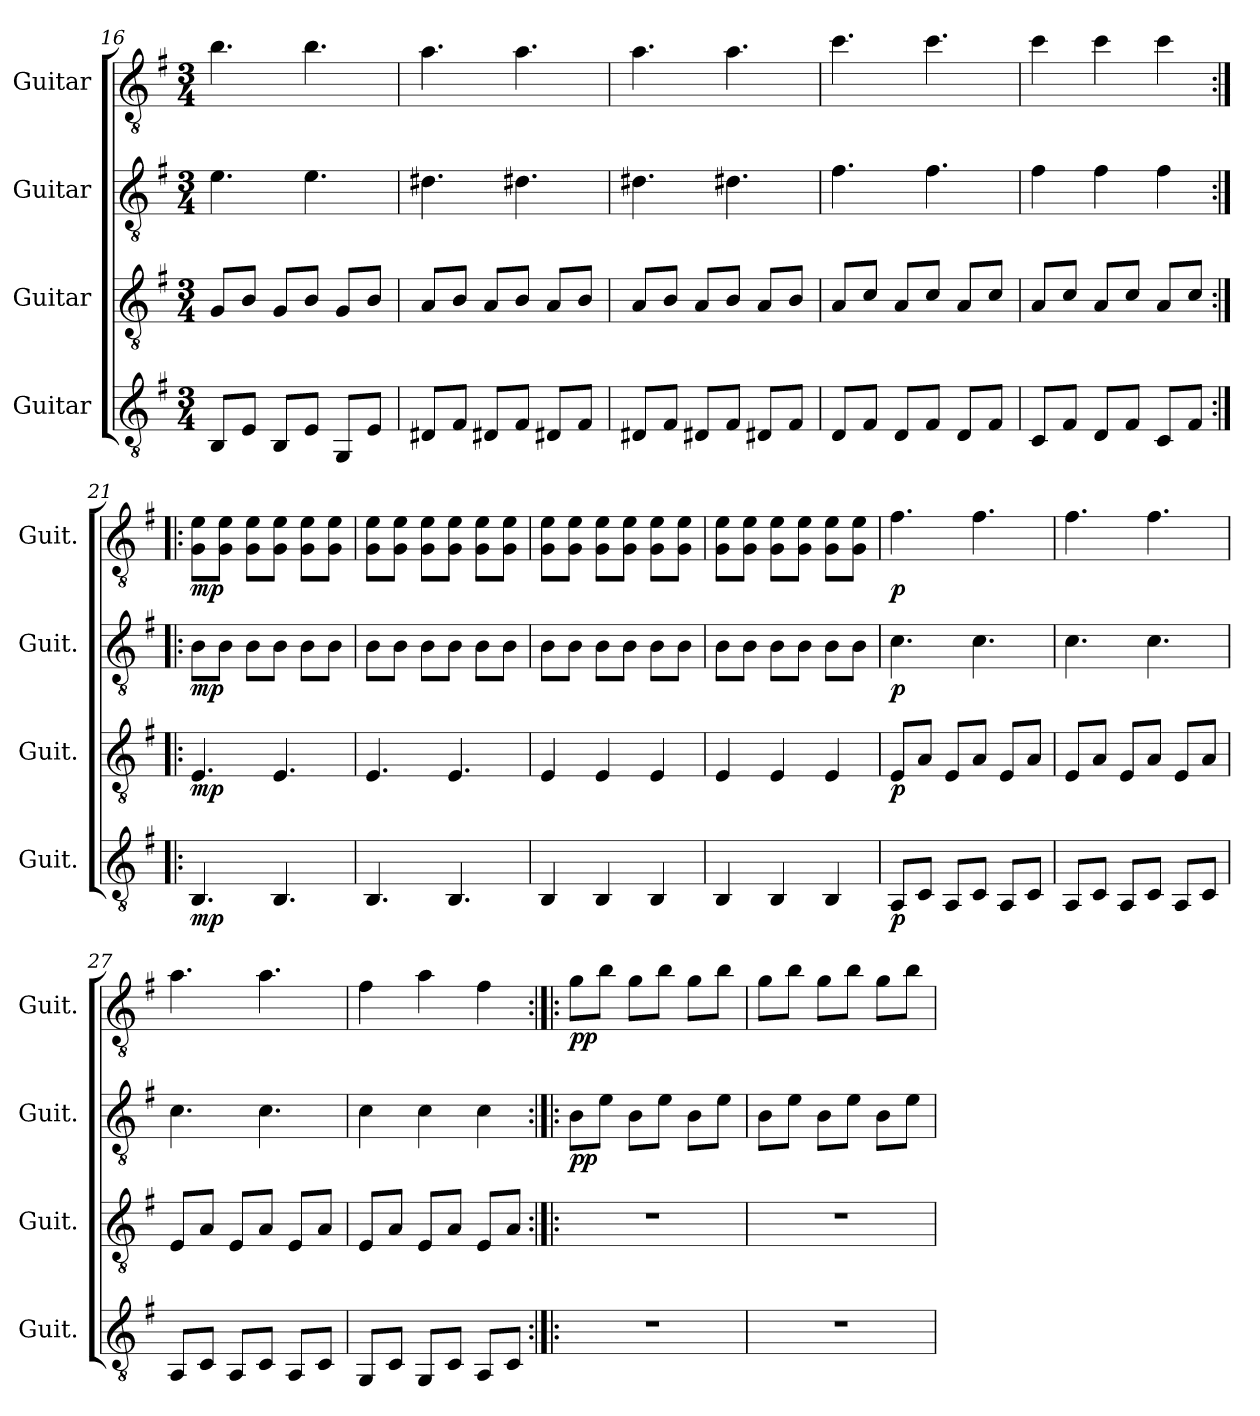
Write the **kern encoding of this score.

**kern	**dynam	**kern	**dynam	**kern	**dynam	**kern	**dynam
*part4	*part4	*part3	*part3	*part2	*part2	*part1	*part1
*staff4	*staff4	*staff3	*staff3	*staff2	*staff2	*staff1	*staff1
*I"Guitar	*	*I"Guitar	*	*I"Guitar	*	*I"Guitar	*
*I'Guit.	*	*I'Guit.	*	*I'Guit.	*	*I'Guit.	*
*clefGv2	*	*clefGv2	*	*clefGv2	*	*clefGv2	*
*k[f#]	*	*k[f#]	*	*k[f#]	*	*k[f#]	*
*M3/4	*	*M3/4	*	*M3/4	*	*M3/4	*
=16	=16	=16	=16	=16	=16	=16	=16
8BB/L	.	8G/L	.	4.e\	.	4.b\	.
8E/J	.	8B/J	.	.	.	.	.
8BB/L	.	8G/L	.	.	.	.	.
8E/J	.	8B/J	.	4.e\	.	4.b\	.
8GG/L	.	8G/L	.	.	.	.	.
8E/J	.	8B/J	.	.	.	.	.
!!LO:PB:g=z
=17	=17	=17	=17	=17	=17	=17	=17
8D#X/L	.	8A/L	.	4.d#X\	.	4.a\	.
8F#/J	.	8B/J	.	.	.	.	.
8D#X/L	.	8A/L	.	.	.	.	.
8F#/J	.	8B/J	.	4.d#X\	.	4.a\	.
8D#X/L	.	8A/L	.	.	.	.	.
8F#/J	.	8B/J	.	.	.	.	.
=18	=18	=18	=18	=18	=18	=18	=18
8D#X/L	.	8A/L	.	4.d#X\	.	4.a\	.
8F#/J	.	8B/J	.	.	.	.	.
8D#X/L	.	8A/L	.	.	.	.	.
8F#/J	.	8B/J	.	4.d#X\	.	4.a\	.
8D#X/L	.	8A/L	.	.	.	.	.
8F#/J	.	8B/J	.	.	.	.	.
=19	=19	=19	=19	=19	=19	=19	=19
8D/L	.	8A/L	.	4.f#\	.	4.cc\	.
8F#/J	.	8c/J	.	.	.	.	.
8D/L	.	8A/L	.	.	.	.	.
8F#/J	.	8c/J	.	4.f#\	.	4.cc\	.
8D/L	.	8A/L	.	.	.	.	.
8F#/J	.	8c/J	.	.	.	.	.
=20	=20	=20	=20	=20	=20	=20	=20
8C/L	.	8A/L	.	4f#\	.	4cc\	.
8F#/J	.	8c/J	.	.	.	.	.
8D/L	.	8A/L	.	4f#\	.	4cc\	.
8F#/J	.	8c/J	.	.	.	.	.
8C/L	.	8A/L	.	4f#\	.	4cc\	.
8F#/J	.	8c/J	.	.	.	.	.
=21:|!|:	=21:|!|:	=21:|!|:	=21:|!|:	=21:|!|:	=21:|!|:	=21:|!|:	=21:|!|:
!	!LO:DY:b	!	!LO:DY:b	!	!LO:DY:b	!	!LO:DY:b
4.BB/	mp	4.E/	mp	8B\L	mp	8G\ 8e\L	mp
.	.	.	.	8B\J	.	8G\ 8e\J	.
.	.	.	.	8B\L	.	8G\ 8e\L	.
4.BB/	.	4.E/	.	8B\J	.	8G\ 8e\J	.
.	.	.	.	8B\L	.	8G\ 8e\L	.
.	.	.	.	8B\J	.	8G\ 8e\J	.
!!LO:LB:g=z
=22	=22	=22	=22	=22	=22	=22	=22
4.BB/	.	4.E/	.	8B\L	.	8G\ 8e\L	.
.	.	.	.	8B\J	.	8G\ 8e\J	.
.	.	.	.	8B\L	.	8G\ 8e\L	.
4.BB/	.	4.E/	.	8B\J	.	8G\ 8e\J	.
.	.	.	.	8B\L	.	8G\ 8e\L	.
.	.	.	.	8B\J	.	8G\ 8e\J	.
=23	=23	=23	=23	=23	=23	=23	=23
4BB/	.	4E/	.	8B\L	.	8G\ 8e\L	.
.	.	.	.	8B\J	.	8G\ 8e\J	.
4BB/	.	4E/	.	8B\L	.	8G\ 8e\L	.
.	.	.	.	8B\J	.	8G\ 8e\J	.
4BB/	.	4E/	.	8B\L	.	8G\ 8e\L	.
.	.	.	.	8B\J	.	8G\ 8e\J	.
=24	=24	=24	=24	=24	=24	=24	=24
4BB/	.	4E/	.	8B\L	.	8G\ 8e\L	.
.	.	.	.	8B\J	.	8G\ 8e\J	.
4BB/	.	4E/	.	8B\L	.	8G\ 8e\L	.
.	.	.	.	8B\J	.	8G\ 8e\J	.
4BB/	.	4E/	.	8B\L	.	8G\ 8e\L	.
.	.	.	.	8B\J	.	8G\ 8e\J	.
=25	=25	=25	=25	=25	=25	=25	=25
!	!LO:DY:b	!	!LO:DY:b	!	!LO:DY:b	!	!LO:DY:b
8AA/L	p	8E/L	p	4.c\	p	4.f#\	p
8C/J	.	8A/J	.	.	.	.	.
8AA/L	.	8E/L	.	.	.	.	.
8C/J	.	8A/J	.	4.c\	.	4.f#\	.
8AA/L	.	8E/L	.	.	.	.	.
8C/J	.	8A/J	.	.	.	.	.
=26	=26	=26	=26	=26	=26	=26	=26
8AA/L	.	8E/L	.	4.c\	.	4.f#\	.
8C/J	.	8A/J	.	.	.	.	.
8AA/L	.	8E/L	.	.	.	.	.
8C/J	.	8A/J	.	4.c\	.	4.f#\	.
8AA/L	.	8E/L	.	.	.	.	.
8C/J	.	8A/J	.	.	.	.	.
!!LO:LB:g=z
=27	=27	=27	=27	=27	=27	=27	=27
8AA/L	.	8E/L	.	4.c\	.	4.a\	.
8C/J	.	8A/J	.	.	.	.	.
8AA/L	.	8E/L	.	.	.	.	.
8C/J	.	8A/J	.	4.c\	.	4.a\	.
8AA/L	.	8E/L	.	.	.	.	.
8C/J	.	8A/J	.	.	.	.	.
=28	=28	=28	=28	=28	=28	=28	=28
8GG/L	.	8E/L	.	4c\	.	4f#\	.
8C/J	.	8A/J	.	.	.	.	.
8GG/L	.	8E/L	.	4c\	.	4a\	.
8C/J	.	8A/J	.	.	.	.	.
8AA/L	.	8E/L	.	4c\	.	4f#\	.
8C/J	.	8A/J	.	.	.	.	.
=29:|!|:	=29:|!|:	=29:|!|:	=29:|!|:	=29:|!|:	=29:|!|:	=29:|!|:	=29:|!|:
!	!	!	!	!	!LO:DY:b	!	!LO:DY:b
2.r	.	2.r	.	8B\L	pp	8g\L	pp
.	.	.	.	8e\J	.	8b\J	.
.	.	.	.	8B\L	.	8g\L	.
.	.	.	.	8e\J	.	8b\J	.
.	.	.	.	8B\L	.	8g\L	.
.	.	.	.	8e\J	.	8b\J	.
=30	=30	=30	=30	=30	=30	=30	=30
2.r	.	2.r	.	8B\L	.	8g\L	.
.	.	.	.	8e\J	.	8b\J	.
.	.	.	.	8B\L	.	8g\L	.
.	.	.	.	8e\J	.	8b\J	.
.	.	.	.	8B\L	.	8g\L	.
.	.	.	.	8e\J	.	8b\J	.
=	=	=	=	=	=	=	=
*-	*-	*-	*-	*-	*-	*-	*-
